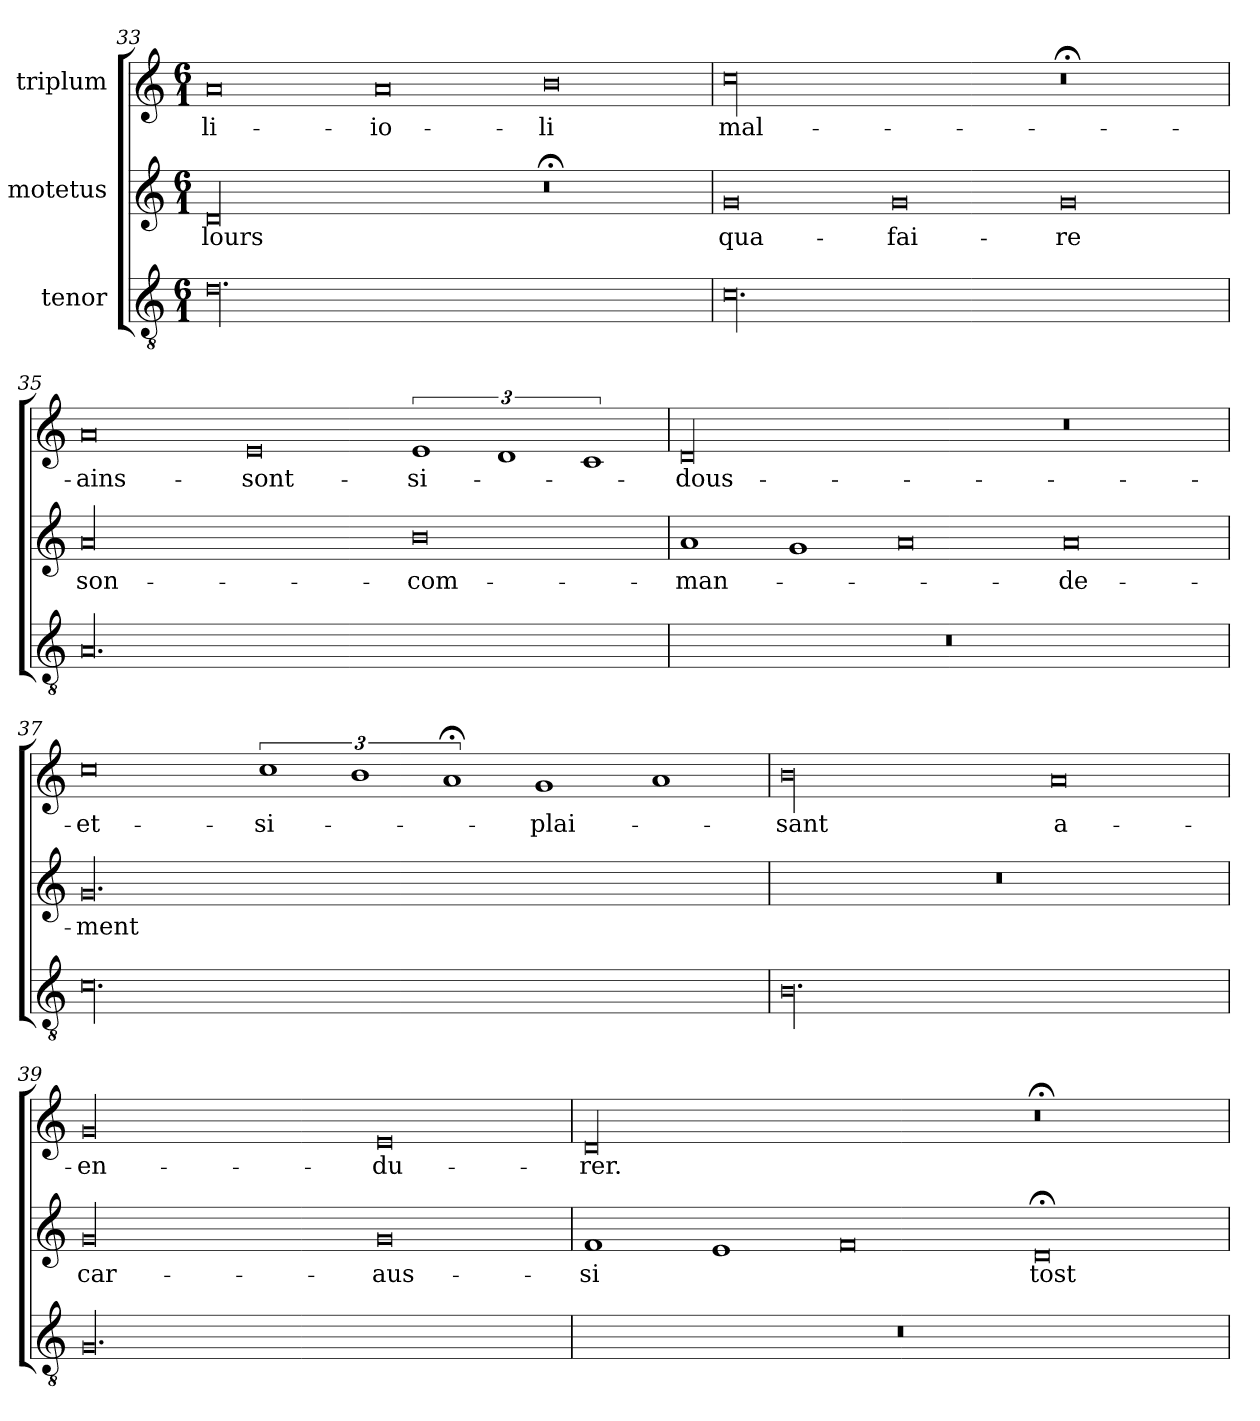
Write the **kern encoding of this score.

**kern	**kern	**text	**kern	**text
*part3	*part2	*part2	*part1	*part1
*staff3	*staff2	*staff2	*staff1	*staff1
*I"tenor	*I"motetus	*	*I"triplum	*
*clefGv2	*clefG2	*	*clefG2	*
*k[]	*k[]	*	*k[]	*
*C:	*C:	*	*C:	*
*M6/1	*M6/1	*	*M6/1	*
=33	=33	=33	=33	=33
00.d\	00d/	-lours	0a/	li-
.	.	.	0a/	io-
.	0r;<	.	0b\	-li
!!LO:PB:g=z
=34	=34	=34	=34	=34
00.c\	0g/	qua-	00cc\	mal-
.	0g/	fai-	.	.
.	0g/	-re	0r;<	.
=35	=35	=35	=35	=35
00.A/	00a/	son-	0a/	ains-
.	.	.	0e/	sont-
.	0b\	com-	3%2e/	si-
.	.	.	3%2d/	.
.	.	.	3%2c/	.
=36	=36	=36	=36	=36
00.r	1a/	-man-	00d/	dous-
.	1g/	.	.	.
.	0a/	.	.	.
.	0a/	-de-	0r	.
=37	=37	=37	=37	=37
00.c\	00.g/	-ment	0cc\	et-
.	.	.	3%2cc\	si-
.	.	.	3%2b\	.
.	.	.	3%2a;</	.
.	.	.	1g/	plai-
.	.	.	1a/	.
=38	=38	=38	=38	=38
00.B\	00.r	.	00b\	-sant
.	.	.	0a/	a-
=39	=39	=39	=39	=39
00.G/	00g/	car-	00g/	en-
.	0g/	aus-	0e/	-du-
=40	=40	=40	=40	=40
00.r	1f/	-si	00d/	-rer.
.	1e/	.	.	.
.	0f/	.	.	.
.	0d;</	tost-	0r;<	.
=	=	=	=	=
*-	*-	*-	*-	*-
